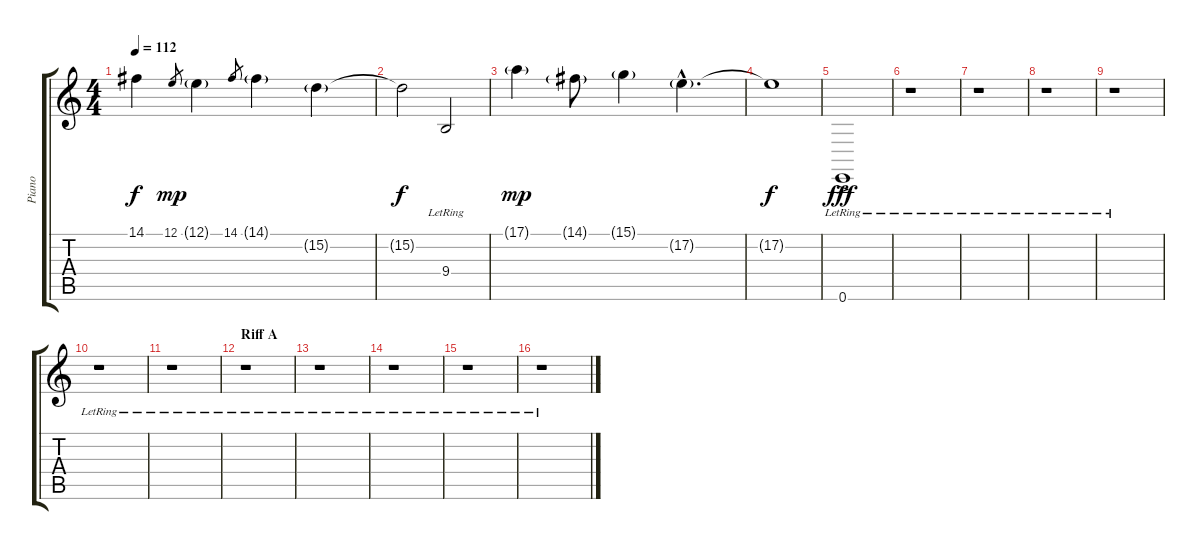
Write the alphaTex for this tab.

\track ("Piano" "Piano") {instrument acousticgrandpiano}
\staff {score tabs}
\tuning (E4 B3 G3 D3 A2 E2) {hide}
\ts (4 4)
\tempo 112
\clef g2
\ks c
14.1{t}.4{dy f} 12.1.8{gr dy mp} 12.1{g}.4 14.1.8{gr} 14.1{g}.4 15.2{g}.4 |
15.2{t}.2{dy f} 9.4{lr}.2 |
17.1{g}.4{dy mp} 14.1{g}.8 15.1{g}.4 17.2{g hac}.4{d} |
17.2{t}.1{dy f} |
0.6{ac lr}.1{dy fff} |
r.1 |
r.1 |
r.1 |
r.1 |
r.1 |
r.1 |
\section ("" "Riff A")
r.1 |
r.1 |
r.1 |
r.1 |
r.1
